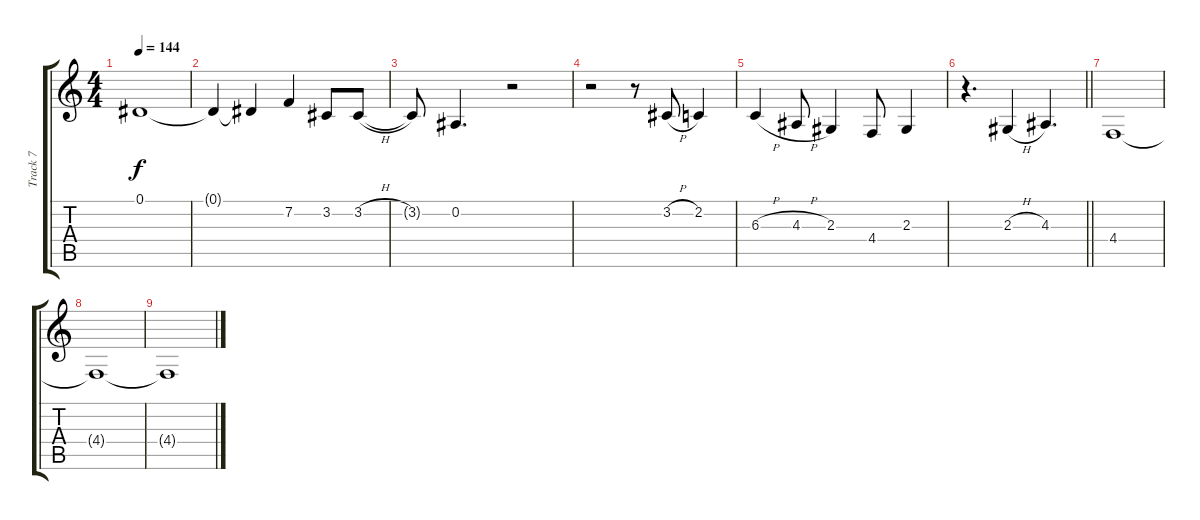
\track ("Track 7" "Track 7") {instrument baritonesax}
\staff {score tabs}
\tuning (Eb4 Bb3 Gb3 Db3 Ab2 Eb2) {hide}
\ts (4 4)
\tempo 144
\clef g2
\ks c
0.1{t}.1{dy f} |
0.1{t}.4 0.1{t}.4 7.2.4 3.2.8 3.2{h}.8 |
3.2{t}.8 0.2.4{d} r.2 |
r.2 r.8 3.2{h}.8 2.2.4 |
6.3{h}.4 4.3{h}.8 2.3.4 4.4.8 2.3.4 |
\barLineRight lightlight
r.4{d} 2.3{h}.4 4.3.4{d} |
4.4.1{volume 9} |
4.4{t}.1 |
4.4{t}.1
